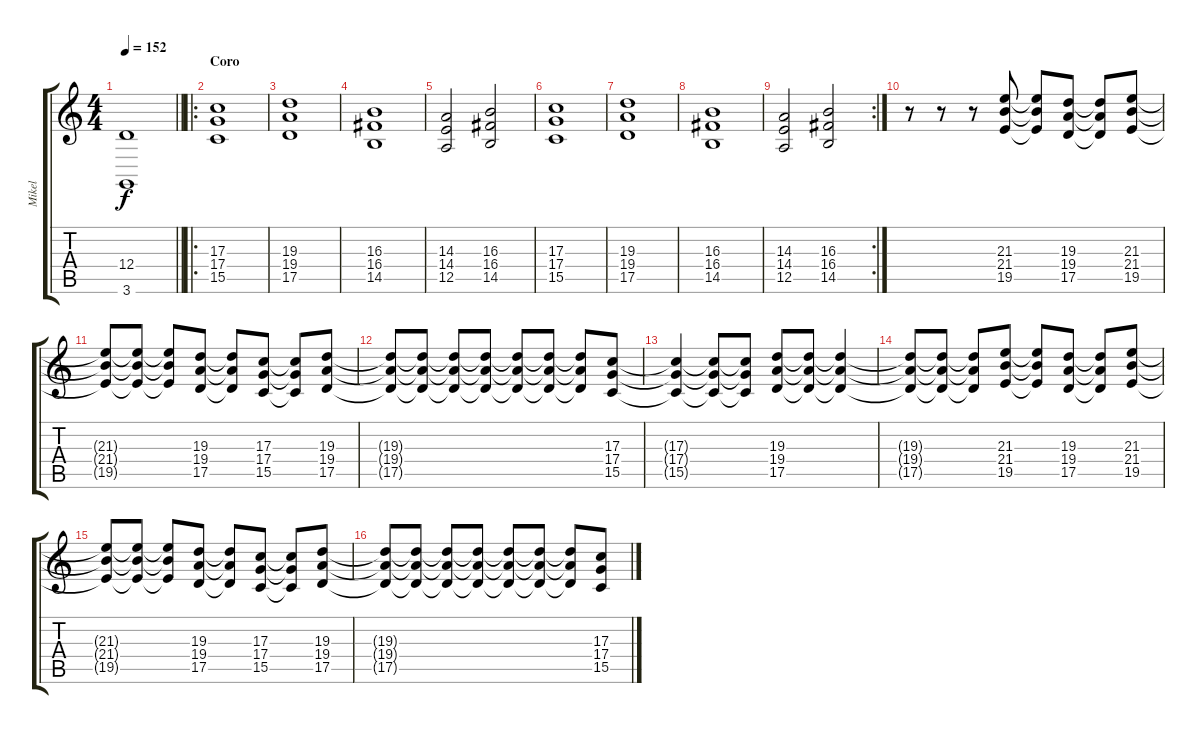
\track ("Mikel" "Mikel") {instrument stringensemble1}
\staff {score tabs}
\tuning (E4 B3 G3 D3 A2 E2) {hide}
\ts (4 4)
\tempo 152
\clef g2
\barLineRight lightlight
\ks c
(12.4{t} 3.6).1{dy f} |
\ro
\section ("" "Coro")
(17.3 17.4 15.5).1 |
(19.3 19.4 17.5).1 |
(16.3 16.4 14.5).1 |
(14.3 14.4 12.5).2 (16.3 16.4 14.5).2 |
(17.3 17.4 15.5).1 |
(19.3 19.4 17.5).1 |
(16.3 16.4 14.5).1 |
\rc 2
(14.3 14.4 12.5).2 (16.3 16.4 14.5).2 |
r.8 r.8 r.8 (21.3 21.4 19.5).8 (21.3{t} 21.4{t} 19.5{t}).8 (19.3 19.4 17.5).8 (19.3{t} 19.4{t} 17.5{t}).8 (21.3 21.4 19.5).8 |
(21.3{t} 21.4{t} 19.5{t}).8 (21.3{t} 21.4{t} 19.5{t}).8 (21.3{t} 21.4{t} 19.5{t}).8 (19.3 19.4 17.5).8 (19.3{t} 19.4{t} 17.5{t}).8 (17.3 17.4 15.5).8 (17.3{t} 17.4{t} 15.5{t}).8 (19.3 19.4 17.5).8 |
(19.3{t} 19.4{t} 17.5{t}).8 (19.3{t} 19.4{t} 17.5{t}).8 (19.3{t} 19.4{t} 17.5{t}).8 (19.3{t} 19.4{t} 17.5{t}).8 (19.3{t} 19.4{t} 17.5{t}).8 (19.3{t} 19.4{t} 17.5{t}).8 (19.3{t} 19.4{t} 17.5{t}).8 (17.3 17.4 15.5).8 |
(17.3{t} 17.4{t} 15.5{t}).4 (17.3{t} 17.4{t} 15.5{t}).8 (17.3{t} 17.4{t} 15.5{t}).8 (19.3 19.4 17.5).8 (19.3{t} 19.4{t} 17.5{t}).8 (19.3{t} 19.4{t} 17.5{t}).4 |
(19.3{t} 19.4{t} 17.5{t}).8 (19.3{t} 19.4{t} 17.5{t}).8 (19.3{t} 19.4{t} 17.5{t}).8 (21.3 21.4 19.5).8 (21.3{t} 21.4{t} 19.5{t}).8 (19.3 19.4 17.5).8 (19.3{t} 19.4{t} 17.5{t}).8 (21.3 21.4 19.5).8 |
(21.3{t} 21.4{t} 19.5{t}).8 (21.3{t} 21.4{t} 19.5{t}).8 (21.3{t} 21.4{t} 19.5{t}).8 (19.3 19.4 17.5).8 (19.3{t} 19.4{t} 17.5{t}).8 (17.3 17.4 15.5).8 (17.3{t} 17.4{t} 15.5{t}).8 (19.3 19.4 17.5).8 |
(19.3{t} 19.4{t} 17.5{t}).8 (19.3{t} 19.4{t} 17.5{t}).8 (19.3{t} 19.4{t} 17.5{t}).8 (19.3{t} 19.4{t} 17.5{t}).8 (19.3{t} 19.4{t} 17.5{t}).8 (19.3{t} 19.4{t} 17.5{t}).8 (19.3{t} 19.4{t} 17.5{t}).8 (17.3 17.4 15.5).8
